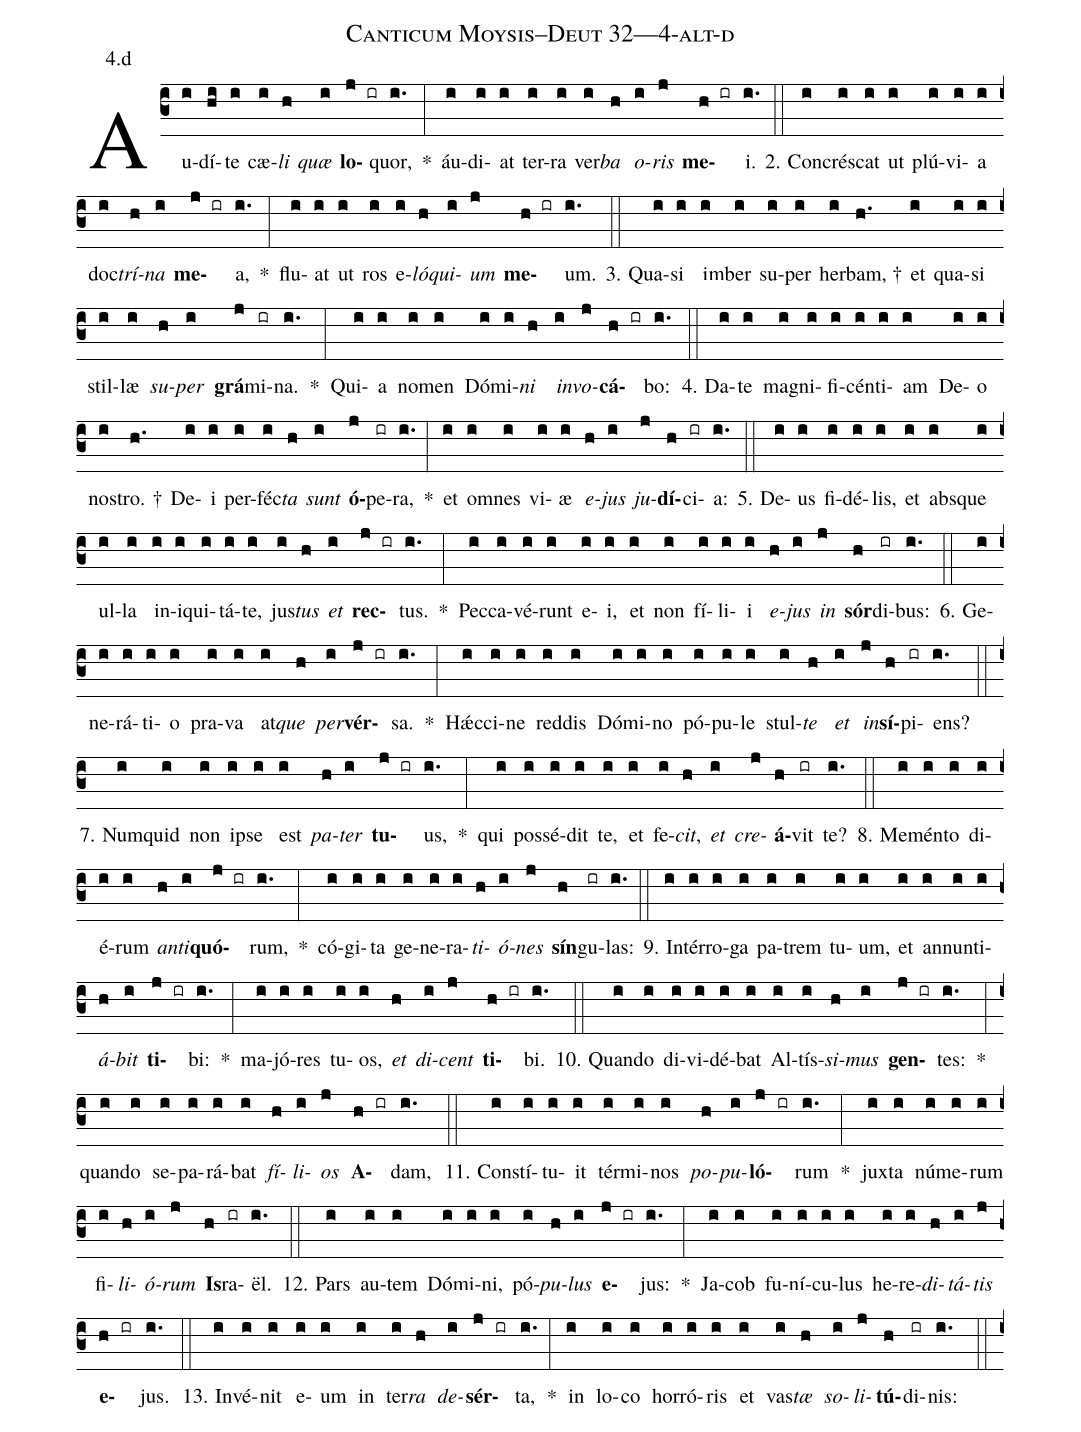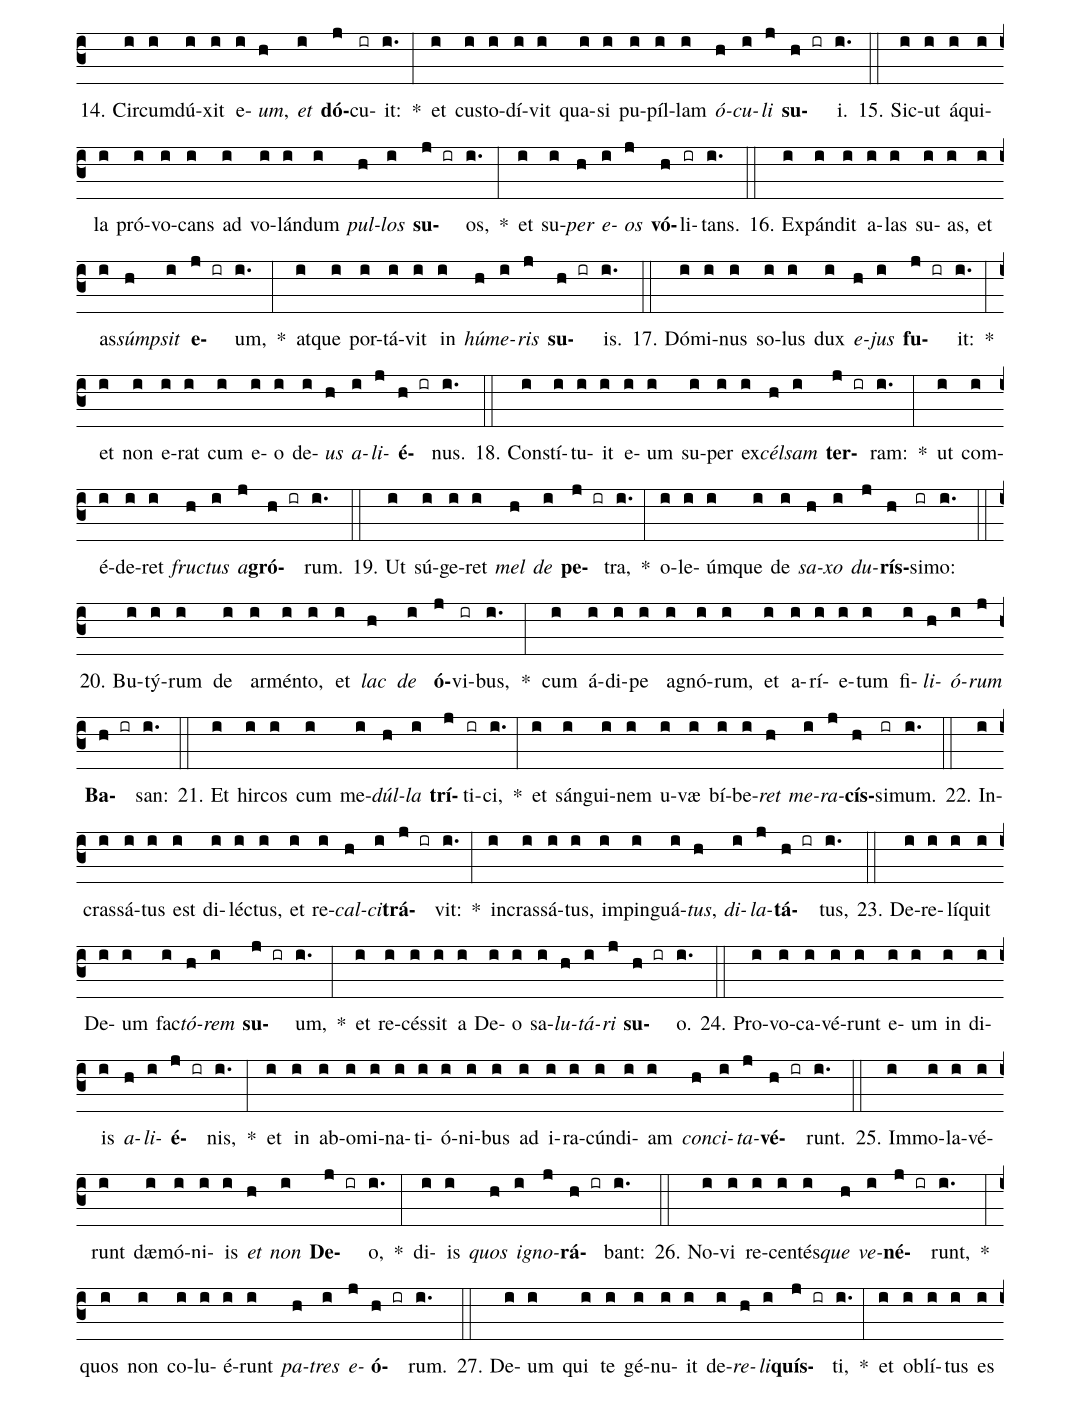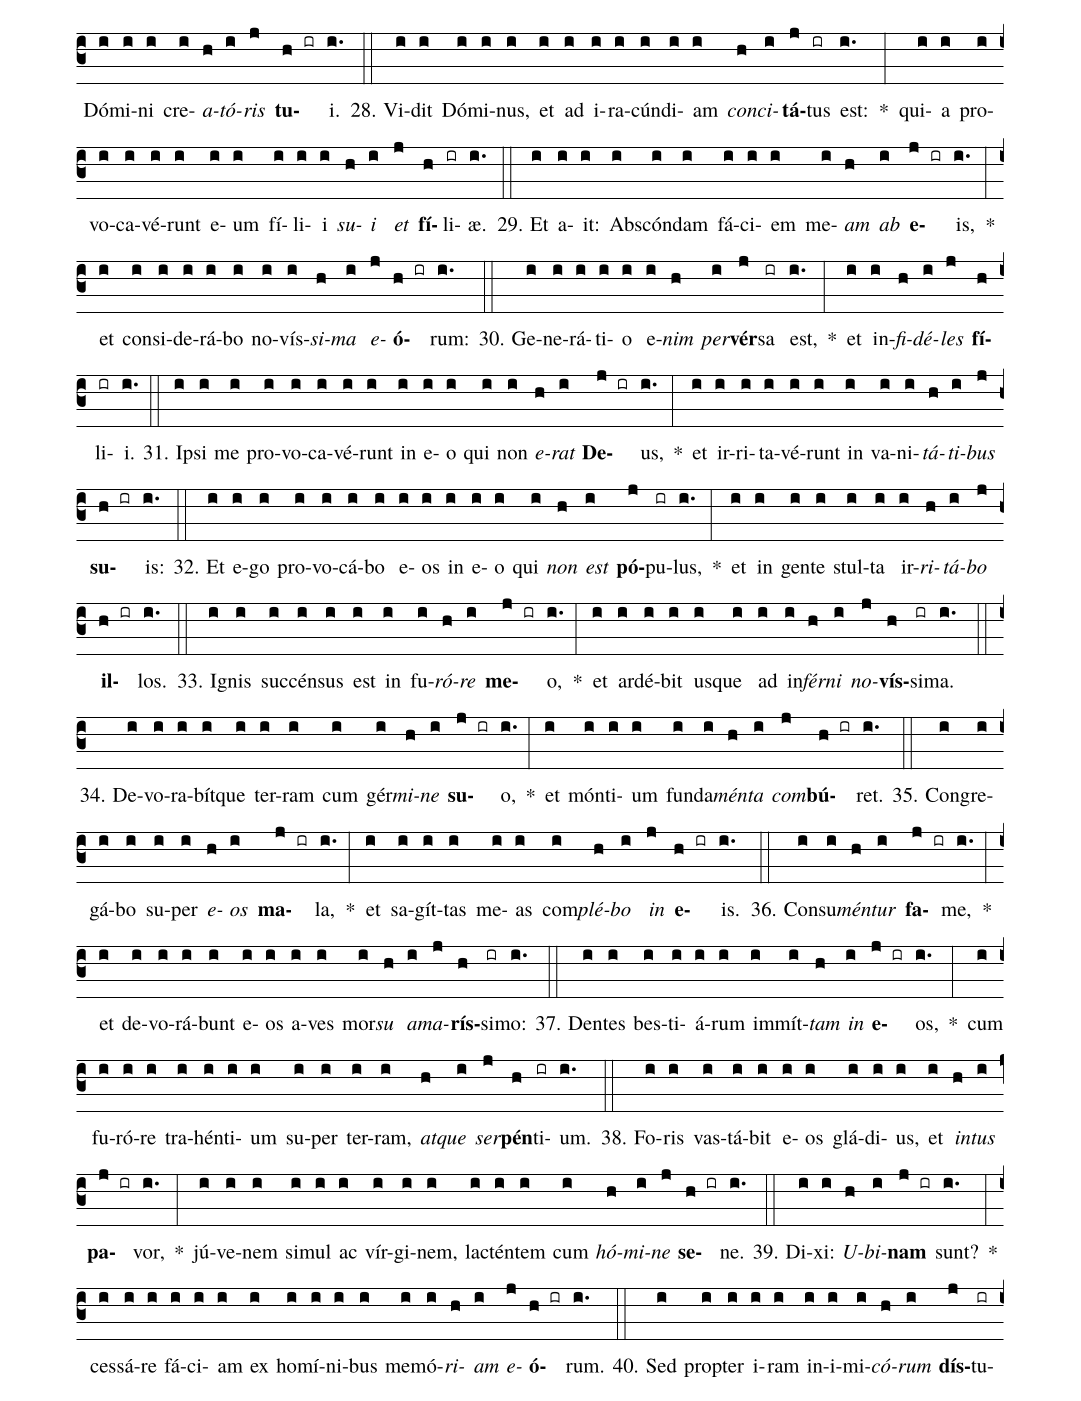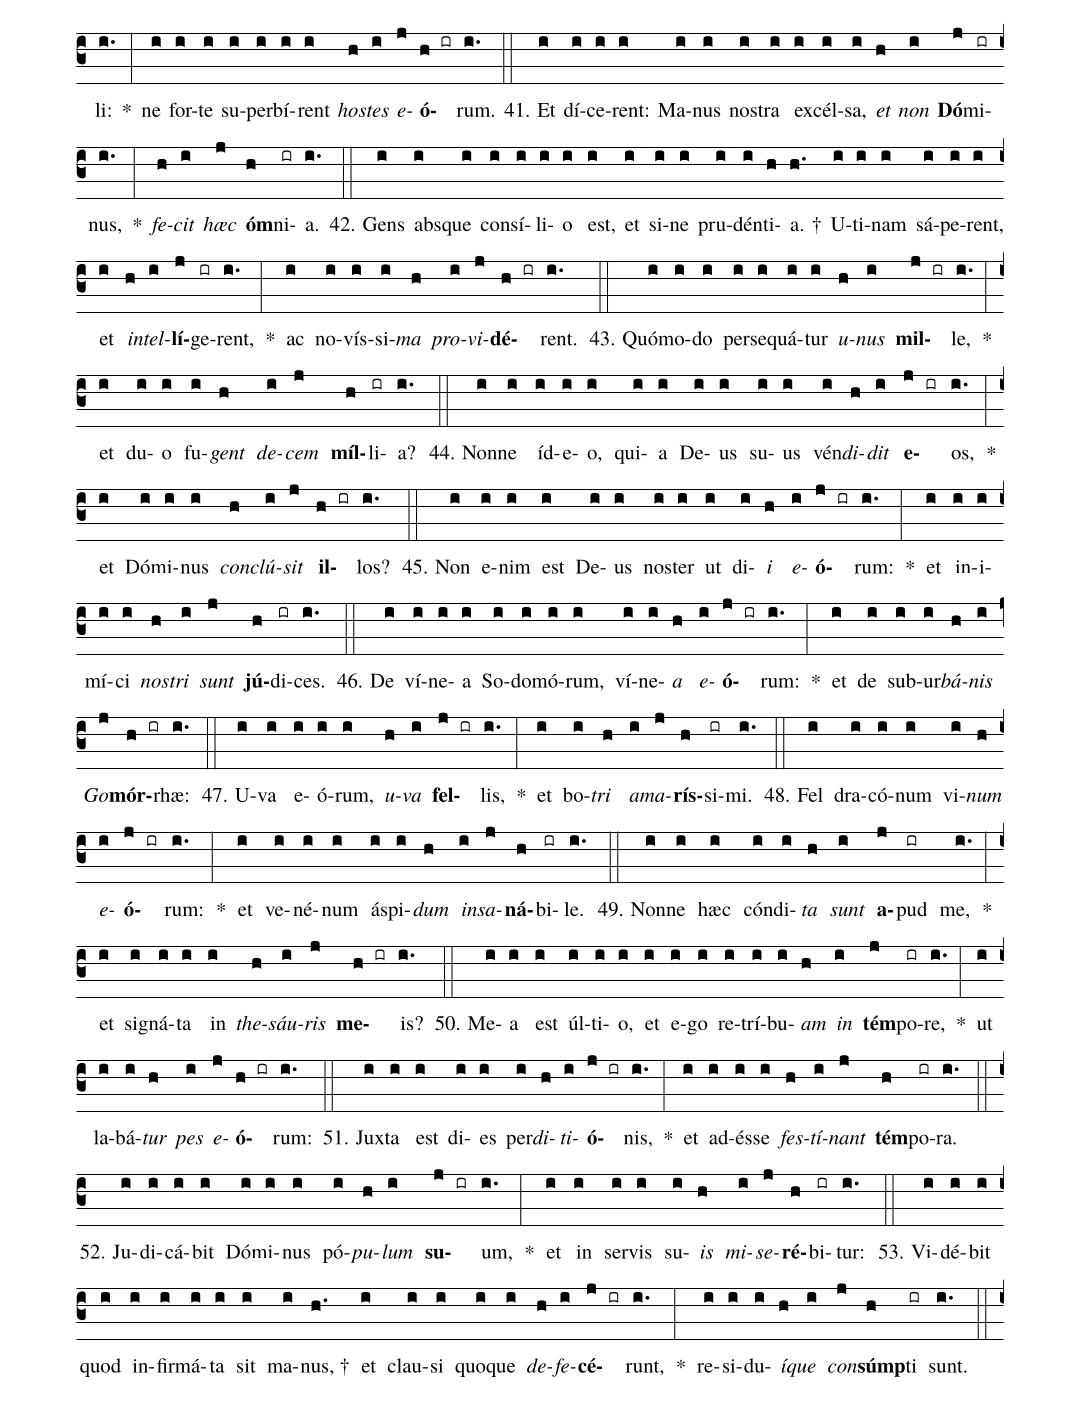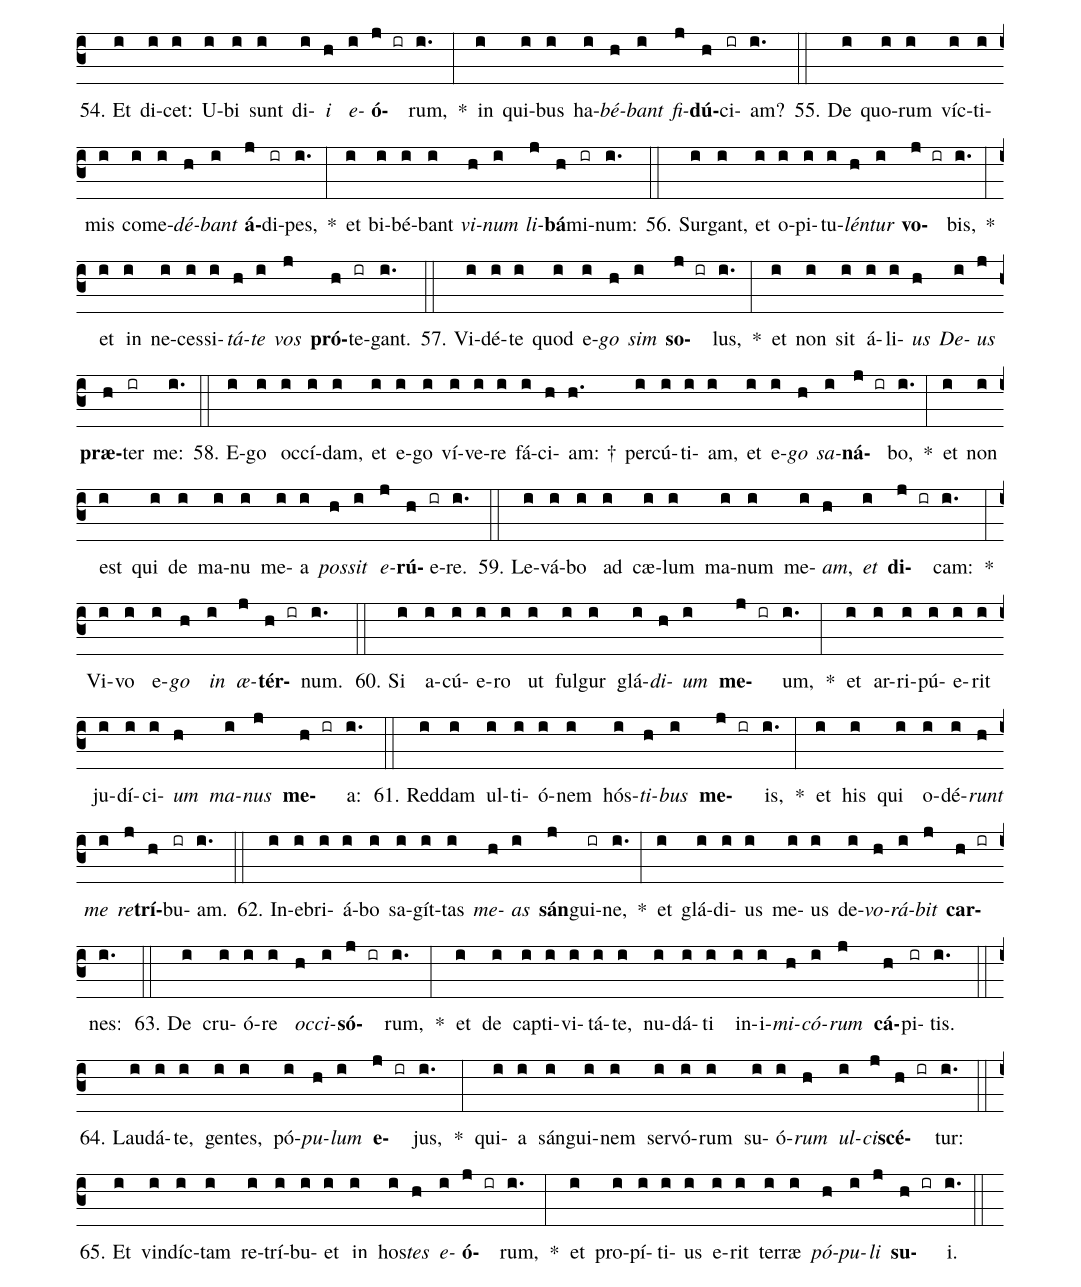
name: Canticum Moysis--Deut 32---4-alt-d;
annotation: 4.d;
%%
(c3)Au(i)dí(hi)te(i) cæ(i)<i>li</i>(h) <i>quæ</i>(i) <b>lo</b>(j ir)quor,(i.) *(:) áu(i)di(i)at(i) ter(i)ra(i) ver(i)<i>ba</i>(h) <i>o</i>(i)<i>ris</i>(j) <b>me</b>(h ir)i.(i.) (::)
2. Con(i)crés(i)cat(i) ut(i) plú(i)vi(i)a(i) doc(i)<i>trí</i>(h)<i>na</i>(i) <b>me</b>(j ir)a,(i.) *(:) flu(i)at(i) ut(i) ros(i) e(i)<i>ló</i>(h)<i>qui</i>(i)<i>um</i>(j) <b>me</b>(h ir)um.(i.) (::)
3. Qua(i)si(i) im(i)ber(i) su(i)per(i) her(i)bam, †(h.) et(i) qua(i)si(i) stil(i)læ(i) <i>su</i>(h)<i>per</i>(i) <b>grá</b>(j)mi(ir)na.(i.) *(:) Qui(i)a(i) no(i)men(i) Dó(i)mi(i)<i>ni</i>(h) <i>in</i>(i)<i>vo</i>(j)<b>cá</b>(h ir)bo:(i.) (::)
4. Da(i)te(i) ma(i)gni(i)fi(i)cén(i)ti(i)am(i) De(i)o(i) nos(i)tro. †(h.) De(i)i(i) per(i)féc(i)<i>ta</i>(h) <i>sunt</i>(i) <b>ó</b>(j)pe(ir)ra,(i.) *(:) et(i) om(i)nes(i) vi(i)æ(i) <i>e</i>(h)<i>jus</i>(i) <i>ju</i>(j)<b>dí</b>(h)ci(ir)a:(i.) (::)
5. De(i)us(i) fi(i)dé(i)lis,(i) et(i) abs(i)que(i) ul(i)la(i) in(i)i(i)qui(i)tá(i)te,(i) jus(i)<i>tus</i>(h) <i>et</i>(i) <b>rec</b>(j ir)tus.(i.) *(:) Pec(i)ca(i)vé(i)runt(i) e(i)i,(i) et(i) non(i) fí(i)li(i)i(i) <i>e</i>(h)<i>jus</i>(i) <i>in</i>(j) <b>sór</b>(h)di(ir)bus:(i.) (::)
6. Ge(i)ne(i)rá(i)ti(i)o(i) pra(i)va(i) at(i)<i>que</i>(h) <i>per</i>(i)<b>vér</b>(j ir)sa.(i.) *(:) Hǽc(i)ci(i)ne(i) red(i)dis(i) Dó(i)mi(i)no(i) pó(i)pu(i)le(i) stul(i)<i>te</i>(h) <i>et</i>(i) <i>in</i>(j)<b>sí</b>(h)pi(ir)ens?(i.) (::)
7. Num(i)quid(i) non(i) ip(i)se(i) est(i) <i>pa</i>(h)<i>ter</i>(i) <b>tu</b>(j ir)us,(i.) *(:) qui(i) pos(i)sé(i)dit(i) te,(i) et(i) fe(i)<i>cit</i>,(h) <i>et</i>(i) <i>cre</i>(j)<b>á</b>(h)vit(ir) te?(i.) (::)
8. Me(i)mén(i)to(i) di(i)é(i)rum(i) <i>an</i>(h)<i>ti</i>(i)<b>quó</b>(j ir)rum,(i.) *(:) có(i)gi(i)ta(i) ge(i)ne(i)ra(i)<i>ti</i>(h)<i>ó</i>(i)<i>nes</i>(j) <b>sín</b>(h)gu(ir)las:(i.) (::)
9. In(i)tér(i)ro(i)ga(i) pa(i)trem(i) tu(i)um,(i) et(i) an(i)nun(i)ti(i)<i>á</i>(h)<i>bit</i>(i) <b>ti</b>(j ir)bi:(i.) *(:) ma(i)jó(i)res(i) tu(i)os,(i) <i>et</i>(h) <i>di</i>(i)<i>cent</i>(j) <b>ti</b>(h ir)bi.(i.) (::)
10. Quan(i)do(i) di(i)vi(i)dé(i)bat(i) Al(i)tís(i)<i>si</i>(h)<i>mus</i>(i) <b>gen</b>(j ir)tes:(i.) *(:) quan(i)do(i) se(i)pa(i)rá(i)bat(i) <i>fí</i>(h)<i>li</i>(i)<i>os</i>(j) <b>A</b>(h ir)dam,(i.) (::)
11. Con(i)stí(i)tu(i)it(i) tér(i)mi(i)nos(i) <i>po</i>(h)<i>pu</i>(i)<b>ló</b>(j ir)rum(i.) *(:) jux(i)ta(i) nú(i)me(i)rum(i) fi(i)<i>li</i>(h)<i>ó</i>(i)<i>rum</i>(j) <b>Is</b>(h)ra(ir)ël.(i.) (::)
12. Pars(i) au(i)tem(i) Dó(i)mi(i)ni,(i) pó(i)<i>pu</i>(h)<i>lus</i>(i) <b>e</b>(j ir)jus:(i.) *(:) Ja(i)cob(i) fu(i)ní(i)cu(i)lus(i) he(i)re(i)<i>di</i>(h)<i>tá</i>(i)<i>tis</i>(j) <b>e</b>(h ir)jus.(i.) (::)
13. In(i)vé(i)nit(i) e(i)um(i) in(i) ter(i)<i>ra</i>(h) <i>de</i>(i)<b>sér</b>(j ir)ta,(i.) *(:) in(i) lo(i)co(i) hor(i)ró(i)ris(i) et(i) vas(i)<i>tæ</i>(h) <i>so</i>(i)<i>li</i>(j)<b>tú</b>(h)di(ir)nis:(i.) (::)
14. Cir(i)cum(i)dú(i)xit(i) e(i)<i>um</i>,(h) <i>et</i>(i) <b>dó</b>(j)cu(ir)it:(i.) *(:) et(i) cus(i)to(i)dí(i)vit(i) qua(i)si(i) pu(i)píl(i)lam(i) <i>ó</i>(h)<i>cu</i>(i)<i>li</i>(j) <b>su</b>(h ir)i.(i.) (::)
15. Sic(i)ut(i) á(i)qui(i)la(i) pró(i)vo(i)cans(i) ad(i) vo(i)lán(i)dum(i) <i>pul</i>(h)<i>los</i>(i) <b>su</b>(j ir)os,(i.) *(:) et(i) su(i)<i>per</i>(h) <i>e</i>(i)<i>os</i>(j) <b>vó</b>(h)li(ir)tans.(i.) (::)
16. Ex(i)pán(i)dit(i) a(i)las(i) su(i)as,(i) et(i) as(i)<i>súmp</i>(h)<i>sit</i>(i) <b>e</b>(j ir)um,(i.) *(:) at(i)que(i) por(i)tá(i)vit(i) in(i) <i>hú</i>(h)<i>me</i>(i)<i>ris</i>(j) <b>su</b>(h ir)is.(i.) (::)
17. Dó(i)mi(i)nus(i) so(i)lus(i) dux(i) <i>e</i>(h)<i>jus</i>(i) <b>fu</b>(j ir)it:(i.) *(:) et(i) non(i) e(i)rat(i) cum(i) e(i)o(i) de(i)<i>us</i>(h) <i>a</i>(i)<i>li</i>(j)<b>é</b>(h ir)nus.(i.) (::)
18. Con(i)stí(i)tu(i)it(i) e(i)um(i) su(i)per(i) ex(i)<i>cél</i>(h)<i>sam</i>(i) <b>ter</b>(j ir)ram:(i.) *(:) ut(i) com(i)é(i)de(i)ret(i) <i>fruc</i>(h)<i>tus</i>(i) <i>a</i>(j)<b>gró</b>(h ir)rum.(i.) (::)
19. Ut(i) sú(i)ge(i)ret(i) <i>mel</i>(h) <i>de</i>(i) <b>pe</b>(j ir)tra,(i.) *(:) o(i)le(i)úm(i)que(i) de(i) <i>sa</i>(h)<i>xo</i>(i) <i>du</i>(j)<b>rís</b>(h)si(ir)mo:(i.) (::)
20. Bu(i)tý(i)rum(i) de(i) ar(i)mén(i)to,(i) et(i) <i>lac</i>(h) <i>de</i>(i) <b>ó</b>(j)vi(ir)bus,(i.) *(:) cum(i) á(i)di(i)pe(i) a(i)gnó(i)rum,(i) et(i) a(i)rí(i)e(i)tum(i) fi(i)<i>li</i>(h)<i>ó</i>(i)<i>rum</i>(j) <b>Ba</b>(h ir)san:(i.) (::)
21. Et(i) hir(i)cos(i) cum(i) me(i)<i>dúl</i>(h)<i>la</i>(i) <b>trí</b>(j)ti(ir)ci,(i.) *(:) et(i) sán(i)gui(i)nem(i) u(i)væ(i) bí(i)be(i)<i>ret</i>(h) <i>me</i>(i)<i>ra</i>(j)<b>cís</b>(h)si(ir)mum.(i.) (::)
22. In(i)cras(i)sá(i)tus(i) est(i) di(i)léc(i)tus,(i) et(i) re(i)<i>cal</i>(h)<i>ci</i>(i)<b>trá</b>(j ir)vit:(i.) *(:) in(i)cras(i)sá(i)tus,(i) im(i)pin(i)guá(i)<i>tus</i>,(h) <i>di</i>(i)<i>la</i>(j)<b>tá</b>(h ir)tus,(i.) (::)
23. De(i)re(i)lí(i)quit(i) De(i)um(i) fac(i)<i>tó</i>(h)<i>rem</i>(i) <b>su</b>(j ir)um,(i.) *(:) et(i) re(i)cés(i)sit(i) a(i) De(i)o(i) sa(i)<i>lu</i>(h)<i>tá</i>(i)<i>ri</i>(j) <b>su</b>(h ir)o.(i.) (::)
24. Pro(i)vo(i)ca(i)vé(i)runt(i) e(i)um(i) in(i) di(i)is(i) <i>a</i>(h)<i>li</i>(i)<b>é</b>(j ir)nis,(i.) *(:) et(i) in(i) ab(i)o(i)mi(i)na(i)ti(i)ó(i)ni(i)bus(i) ad(i) i(i)ra(i)cún(i)di(i)am(i) <i>con</i>(h)<i>ci</i>(i)<i>ta</i>(j)<b>vé</b>(h ir)runt.(i.) (::)
25. Im(i)mo(i)la(i)vé(i)runt(i) dæ(i)mó(i)ni(i)is(i) <i>et</i>(h) <i>non</i>(i) <b>De</b>(j ir)o,(i.) *(:) di(i)is(i) <i>quos</i>(h) <i>i</i>(i)<i>gno</i>(j)<b>rá</b>(h ir)bant:(i.) (::)
26. No(i)vi(i) re(i)cen(i)tés(i)<i>que</i>(h) <i>ve</i>(i)<b>né</b>(j ir)runt,(i.) *(:) quos(i) non(i) co(i)lu(i)é(i)runt(i) <i>pa</i>(h)<i>tres</i>(i) <i>e</i>(j)<b>ó</b>(h ir)rum.(i.) (::)
27. De(i)um(i) qui(i) te(i) gé(i)nu(i)it(i) de(i)<i>re</i>(h)<i>li</i>(i)<b>quís</b>(j ir)ti,(i.) *(:) et(i) ob(i)lí(i)tus(i) es(i) Dó(i)mi(i)ni(i) cre(i)<i>a</i>(h)<i>tó</i>(i)<i>ris</i>(j) <b>tu</b>(h ir)i.(i.) (::)
28. Vi(i)dit(i) Dó(i)mi(i)nus,(i) et(i) ad(i) i(i)ra(i)cún(i)di(i)am(i) <i>con</i>(h)<i>ci</i>(i)<b>tá</b>(j)tus(ir) est:(i.) *(:) qui(i)a(i) pro(i)vo(i)ca(i)vé(i)runt(i) e(i)um(i) fí(i)li(i)i(i) <i>su</i>(h)<i>i</i>(i) <i>et</i>(j) <b>fí</b>(h)li(ir)æ.(i.) (::)
29. Et(i) a(i)it:(i) Abs(i)cón(i)dam(i) fá(i)ci(i)em(i) me(i)<i>am</i>(h) <i>ab</i>(i) <b>e</b>(j ir)is,(i.) *(:) et(i) con(i)si(i)de(i)rá(i)bo(i) no(i)vís(i)<i>si</i>(h)<i>ma</i>(i) <i>e</i>(j)<b>ó</b>(h ir)rum:(i.) (::)
30. Ge(i)ne(i)rá(i)ti(i)o(i) e(i)<i>nim</i>(h) <i>per</i>(i)<b>vér</b>(j)sa(ir) est,(i.) *(:) et(i) in(i)<i>fi</i>(h)<i>dé</i>(i)<i>les</i>(j) <b>fí</b>(h)li(ir)i.(i.) (::)
31. Ip(i)si(i) me(i) pro(i)vo(i)ca(i)vé(i)runt(i) in(i) e(i)o(i) qui(i) non(i) <i>e</i>(h)<i>rat</i>(i) <b>De</b>(j ir)us,(i.) *(:) et(i) ir(i)ri(i)ta(i)vé(i)runt(i) in(i) va(i)ni(i)<i>tá</i>(h)<i>ti</i>(i)<i>bus</i>(j) <b>su</b>(h ir)is:(i.) (::)
32. Et(i) e(i)go(i) pro(i)vo(i)cá(i)bo(i) e(i)os(i) in(i) e(i)o(i) qui(i) <i>non</i>(h) <i>est</i>(i) <b>pó</b>(j)pu(ir)lus,(i.) *(:) et(i) in(i) gen(i)te(i) stul(i)ta(i) ir(i)<i>ri</i>(h)<i>tá</i>(i)<i>bo</i>(j) <b>il</b>(h ir)los.(i.) (::)
33. I(i)gnis(i) suc(i)cén(i)sus(i) est(i) in(i) fu(i)<i>ró</i>(h)<i>re</i>(i) <b>me</b>(j ir)o,(i.) *(:) et(i) ar(i)dé(i)bit(i) us(i)que(i) ad(i) in(i)<i>fér</i>(h)<i>ni</i>(i) <i>no</i>(j)<b>vís</b>(h)si(ir)ma.(i.) (::)
34. De(i)vo(i)ra(i)bít(i)que(i) ter(i)ram(i) cum(i) gér(i)<i>mi</i>(h)<i>ne</i>(i) <b>su</b>(j ir)o,(i.) *(:) et(i) món(i)ti(i)um(i) fun(i)da(i)<i>mén</i>(h)<i>ta</i>(i) <i>com</i>(j)<b>bú</b>(h ir)ret.(i.) (::)
35. Con(i)gre(i)gá(i)bo(i) su(i)per(i) <i>e</i>(h)<i>os</i>(i) <b>ma</b>(j ir)la,(i.) *(:) et(i) sa(i)gít(i)tas(i) me(i)as(i) com(i)<i>plé</i>(h)<i>bo</i>(i) <i>in</i>(j) <b>e</b>(h ir)is.(i.) (::)
36. Con(i)su(i)<i>mén</i>(h)<i>tur</i>(i) <b>fa</b>(j ir)me,(i.) *(:) et(i) de(i)vo(i)rá(i)bunt(i) e(i)os(i) a(i)ves(i) mor(i)<i>su</i>(h) <i>a</i>(i)<i>ma</i>(j)<b>rís</b>(h)si(ir)mo:(i.) (::)
37. Den(i)tes(i) bes(i)ti(i)á(i)rum(i) im(i)mít(i)<i>tam</i>(h) <i>in</i>(i) <b>e</b>(j ir)os,(i.) *(:) cum(i) fu(i)ró(i)re(i) tra(i)hén(i)ti(i)um(i) su(i)per(i) ter(i)ram,(i) <i>at</i>(h)<i>que</i>(i) <i>ser</i>(j)<b>pén</b>(h)ti(ir)um.(i.) (::)
38. Fo(i)ris(i) vas(i)tá(i)bit(i) e(i)os(i) glá(i)di(i)us,(i) et(i) <i>in</i>(h)<i>tus</i>(i) <b>pa</b>(j ir)vor,(i.) *(:) jú(i)ve(i)nem(i) si(i)mul(i) ac(i) vír(i)gi(i)nem,(i) lac(i)tén(i)tem(i) cum(i) <i>hó</i>(h)<i>mi</i>(i)<i>ne</i>(j) <b>se</b>(h ir)ne.(i.) (::)
39. Di(i)xi:(i) <i>U</i>(h)<i>bi</i>(i)<b>nam</b>(j ir) sunt?(i.) *(:) ces(i)sá(i)re(i) fá(i)ci(i)am(i) ex(i) ho(i)mí(i)ni(i)bus(i) me(i)mó(i)<i>ri</i>(h)<i>am</i>(i) <i>e</i>(j)<b>ó</b>(h ir)rum.(i.) (::)
40. Sed(i) prop(i)ter(i) i(i)ram(i) in(i)i(i)mi(i)<i>có</i>(h)<i>rum</i>(i) <b>dís</b>(j)tu(ir)li:(i.) *(:) ne(i) for(i)te(i) su(i)per(i)bí(i)rent(i) <i>hos</i>(h)<i>tes</i>(i) <i>e</i>(j)<b>ó</b>(h ir)rum.(i.) (::)
41. Et(i) dí(i)ce(i)rent:(i) Ma(i)nus(i) nos(i)tra(i) ex(i)cél(i)sa,(i) <i>et</i>(h) <i>non</i>(i) <b>Dó</b>(j)mi(ir)nus,(i.) *(:) <i>fe</i>(h)<i>cit</i>(i) <i>hæc</i>(j) <b>óm</b>(h)ni(ir)a.(i.) (::)
42. Gens(i) abs(i)que(i) con(i)sí(i)li(i)o(i) est,(i) et(i) si(i)ne(i) pru(i)dén(i)ti(h)a. †(h.) U(i)ti(i)nam(i) sá(i)pe(i)rent,(i) et(i) <i>in</i>(h)<i>tel</i>(i)<b>lí</b>(j)ge(ir)rent,(i.) *(:) ac(i) no(i)vís(i)si(i)<i>ma</i>(h) <i>pro</i>(i)<i>vi</i>(j)<b>dé</b>(h ir)rent.(i.) (::)
43. Quó(i)mo(i)do(i) per(i)se(i)quá(i)tur(i) <i>u</i>(h)<i>nus</i>(i) <b>mil</b>(j ir)le,(i.) *(:) et(i) du(i)o(i) fu(i)<i>gent</i>(h) <i>de</i>(i)<i>cem</i>(j) <b>míl</b>(h)li(ir)a?(i.) (::)
44. Non(i)ne(i) íd(i)e(i)o,(i) qui(i)a(i) De(i)us(i) su(i)us(i) vén(i)<i>di</i>(h)<i>dit</i>(i) <b>e</b>(j ir)os,(i.) *(:) et(i) Dó(i)mi(i)nus(i) <i>con</i>(h)<i>clú</i>(i)<i>sit</i>(j) <b>il</b>(h ir)los?(i.) (::)
45. Non(i) e(i)nim(i) est(i) De(i)us(i) nos(i)ter(i) ut(i) di(i)<i>i</i>(h) <i>e</i>(i)<b>ó</b>(j ir)rum:(i.) *(:) et(i) in(i)i(i)mí(i)ci(i) <i>nos</i>(h)<i>tri</i>(i) <i>sunt</i>(j) <b>jú</b>(h)di(ir)ces.(i.) (::)
46. De(i) ví(i)ne(i)a(i) So(i)do(i)mó(i)rum,(i) ví(i)ne(i)<i>a</i>(h) <i>e</i>(i)<b>ó</b>(j ir)rum:(i.) *(:) et(i) de(i) sub(i)ur(i)<i>bá</i>(h)<i>nis</i>(i) <i>Go</i>(j)<b>mór</b>(h ir)rhæ:(i.) (::)
47. U(i)va(i) e(i)ó(i)rum,(i) <i>u</i>(h)<i>va</i>(i) <b>fel</b>(j ir)lis,(i.) *(:) et(i) bo(i)<i>tri</i>(h) <i>a</i>(i)<i>ma</i>(j)<b>rís</b>(h)si(ir)mi.(i.) (::)
48. Fel(i) dra(i)có(i)num(i) vi(i)<i>num</i>(h) <i>e</i>(i)<b>ó</b>(j ir)rum:(i.) *(:) et(i) ve(i)né(i)num(i) ás(i)pi(i)<i>dum</i>(h) <i>in</i>(i)<i>sa</i>(j)<b>ná</b>(h)bi(ir)le.(i.) (::)
49. Non(i)ne(i) hæc(i) cón(i)di(i)<i>ta</i>(h) <i>sunt</i>(i) <b>a</b>(j)pud(ir) me,(i.) *(:) et(i) si(i)gná(i)ta(i) in(i) <i>the</i>(h)<i>sáu</i>(i)<i>ris</i>(j) <b>me</b>(h ir)is?(i.) (::)
50. Me(i)a(i) est(i) úl(i)ti(i)o,(i) et(i) e(i)go(i) re(i)trí(i)bu(i)<i>am</i>(h) <i>in</i>(i) <b>tém</b>(j)po(ir)re,(i.) *(:) ut(i) la(i)bá(i)<i>tur</i>(h) <i>pes</i>(i) <i>e</i>(j)<b>ó</b>(h ir)rum:(i.) (::)
51. Jux(i)ta(i) est(i) di(i)es(i) per(i)<i>di</i>(h)<i>ti</i>(i)<b>ó</b>(j ir)nis,(i.) *(:) et(i) ad(i)és(i)se(i) <i>fes</i>(h)<i>tí</i>(i)<i>nant</i>(j) <b>tém</b>(h)po(ir)ra.(i.) (::)
52. Ju(i)di(i)cá(i)bit(i) Dó(i)mi(i)nus(i) pó(i)<i>pu</i>(h)<i>lum</i>(i) <b>su</b>(j ir)um,(i.) *(:) et(i) in(i) ser(i)vis(i) su(i)<i>is</i>(h) <i>mi</i>(i)<i>se</i>(j)<b>ré</b>(h)bi(ir)tur:(i.) (::)
53. Vi(i)dé(i)bit(i) quod(i) in(i)fir(i)má(i)ta(i) sit(i) ma(i)nus, †(h.) et(i) clau(i)si(i) quo(i)que(i) <i>de</i>(h)<i>fe</i>(i)<b>cé</b>(j ir)runt,(i.) *(:) re(i)si(i)du(i)<i>í</i>(h)<i>que</i>(i) <i>con</i>(j)<b>súmp</b>(h)ti(ir) sunt.(i.) (::)
54. Et(i) di(i)cet:(i) U(i)bi(i) sunt(i) di(i)<i>i</i>(h) <i>e</i>(i)<b>ó</b>(j ir)rum,(i.) *(:) in(i) qui(i)bus(i) ha(i)<i>bé</i>(h)<i>bant</i>(i) <i>fi</i>(j)<b>dú</b>(h)ci(ir)am?(i.) (::)
55. De(i) quo(i)rum(i) víc(i)ti(i)mis(i) com(i)e(i)<i>dé</i>(h)<i>bant</i>(i) <b>á</b>(j)di(ir)pes,(i.) *(:) et(i) bi(i)bé(i)bant(i) <i>vi</i>(h)<i>num</i>(i) <i>li</i>(j)<b>bá</b>(h)mi(ir)num:(i.) (::)
56. Sur(i)gant,(i) et(i) o(i)pi(i)tu(i)<i>lén</i>(h)<i>tur</i>(i) <b>vo</b>(j ir)bis,(i.) *(:) et(i) in(i) ne(i)ces(i)si(i)<i>tá</i>(h)<i>te</i>(i) <i>vos</i>(j) <b>pró</b>(h)te(ir)gant.(i.) (::)
57. Vi(i)dé(i)te(i) quod(i) e(i)<i>go</i>(h) <i>sim</i>(i) <b>so</b>(j ir)lus,(i.) *(:) et(i) non(i) sit(i) á(i)li(i)<i>us</i>(h) <i>De</i>(i)<i>us</i>(j) <b>præ</b>(h)ter(ir) me:(i.) (::)
58. E(i)go(i) oc(i)cí(i)dam,(i) et(i) e(i)go(i) ví(i)ve(i)re(i) fá(i)ci(h)am: †(h.) per(i)cú(i)ti(i)am,(i) et(i) e(i)<i>go</i>(h) <i>sa</i>(i)<b>ná</b>(j ir)bo,(i.) *(:) et(i) non(i) est(i) qui(i) de(i) ma(i)nu(i) me(i)a(i) <i>pos</i>(h)<i>sit</i>(i) <i>e</i>(j)<b>rú</b>(h)e(ir)re.(i.) (::)
59. Le(i)vá(i)bo(i) ad(i) cæ(i)lum(i) ma(i)num(i) me(i)<i>am</i>,(h) <i>et</i>(i) <b>di</b>(j ir)cam:(i.) *(:) Vi(i)vo(i) e(i)<i>go</i>(h) <i>in</i>(i) <i>æ</i>(j)<b>tér</b>(h ir)num.(i.) (::)
60. Si(i) a(i)cú(i)e(i)ro(i) ut(i) ful(i)gur(i) glá(i)<i>di</i>(h)<i>um</i>(i) <b>me</b>(j ir)um,(i.) *(:) et(i) ar(i)ri(i)pú(i)e(i)rit(i) ju(i)dí(i)ci(i)<i>um</i>(h) <i>ma</i>(i)<i>nus</i>(j) <b>me</b>(h ir)a:(i.) (::)
61. Red(i)dam(i) ul(i)ti(i)ó(i)nem(i) hós(i)<i>ti</i>(h)<i>bus</i>(i) <b>me</b>(j ir)is,(i.) *(:) et(i) his(i) qui(i) o(i)dé(i)<i>runt</i>(h) <i>me</i>(i) <i>re</i>(j)<b>trí</b>(h)bu(ir)am.(i.) (::)
62. In(i)e(i)bri(i)á(i)bo(i) sa(i)gít(i)tas(i) <i>me</i>(h)<i>as</i>(i) <b>sán</b>(j)gui(ir)ne,(i.) *(:) et(i) glá(i)di(i)us(i) me(i)us(i) de(i)<i>vo</i>(h)<i>rá</i>(i)<i>bit</i>(j) <b>car</b>(h ir)nes:(i.) (::)
63. De(i) cru(i)ó(i)re(i) <i>oc</i>(h)<i>ci</i>(i)<b>só</b>(j ir)rum,(i.) *(:) et(i) de(i) cap(i)ti(i)vi(i)tá(i)te,(i) nu(i)dá(i)ti(i) in(i)i(i)<i>mi</i>(h)<i>có</i>(i)<i>rum</i>(j) <b>cá</b>(h)pi(ir)tis.(i.) (::)
64. Lau(i)dá(i)te,(i) gen(i)tes,(i) pó(i)<i>pu</i>(h)<i>lum</i>(i) <b>e</b>(j ir)jus,(i.) *(:) qui(i)a(i) sán(i)gui(i)nem(i) ser(i)vó(i)rum(i) su(i)ó(i)<i>rum</i>(h) <i>ul</i>(i)<i>ci</i>(j)<b>scé</b>(h ir)tur:(i.) (::)
65. Et(i) vin(i)díc(i)tam(i) re(i)trí(i)bu(i)et(i) in(i) hos(i)<i>tes</i>(h) <i>e</i>(i)<b>ó</b>(j ir)rum,(i.) *(:) et(i) pro(i)pí(i)ti(i)us(i) e(i)rit(i) ter(i)ræ(i) <i>pó</i>(h)<i>pu</i>(i)<i>li</i>(j) <b>su</b>(h ir)i.(i.) (::)
